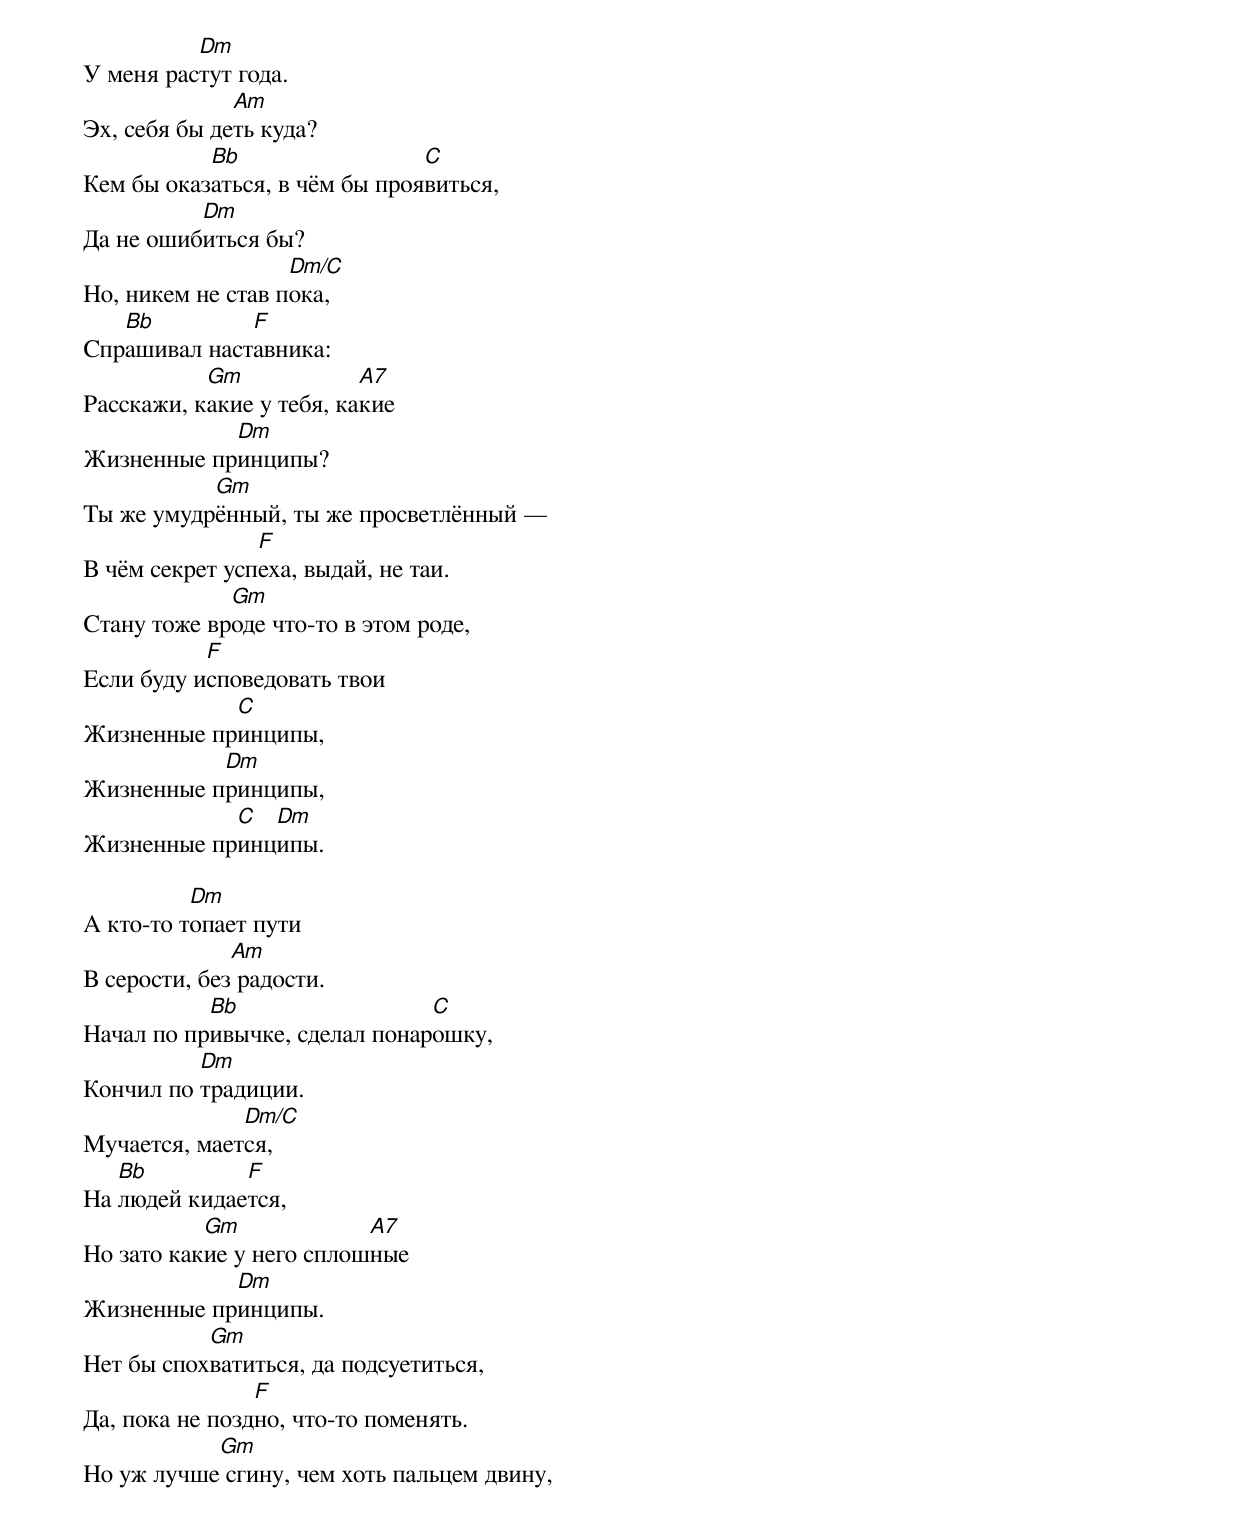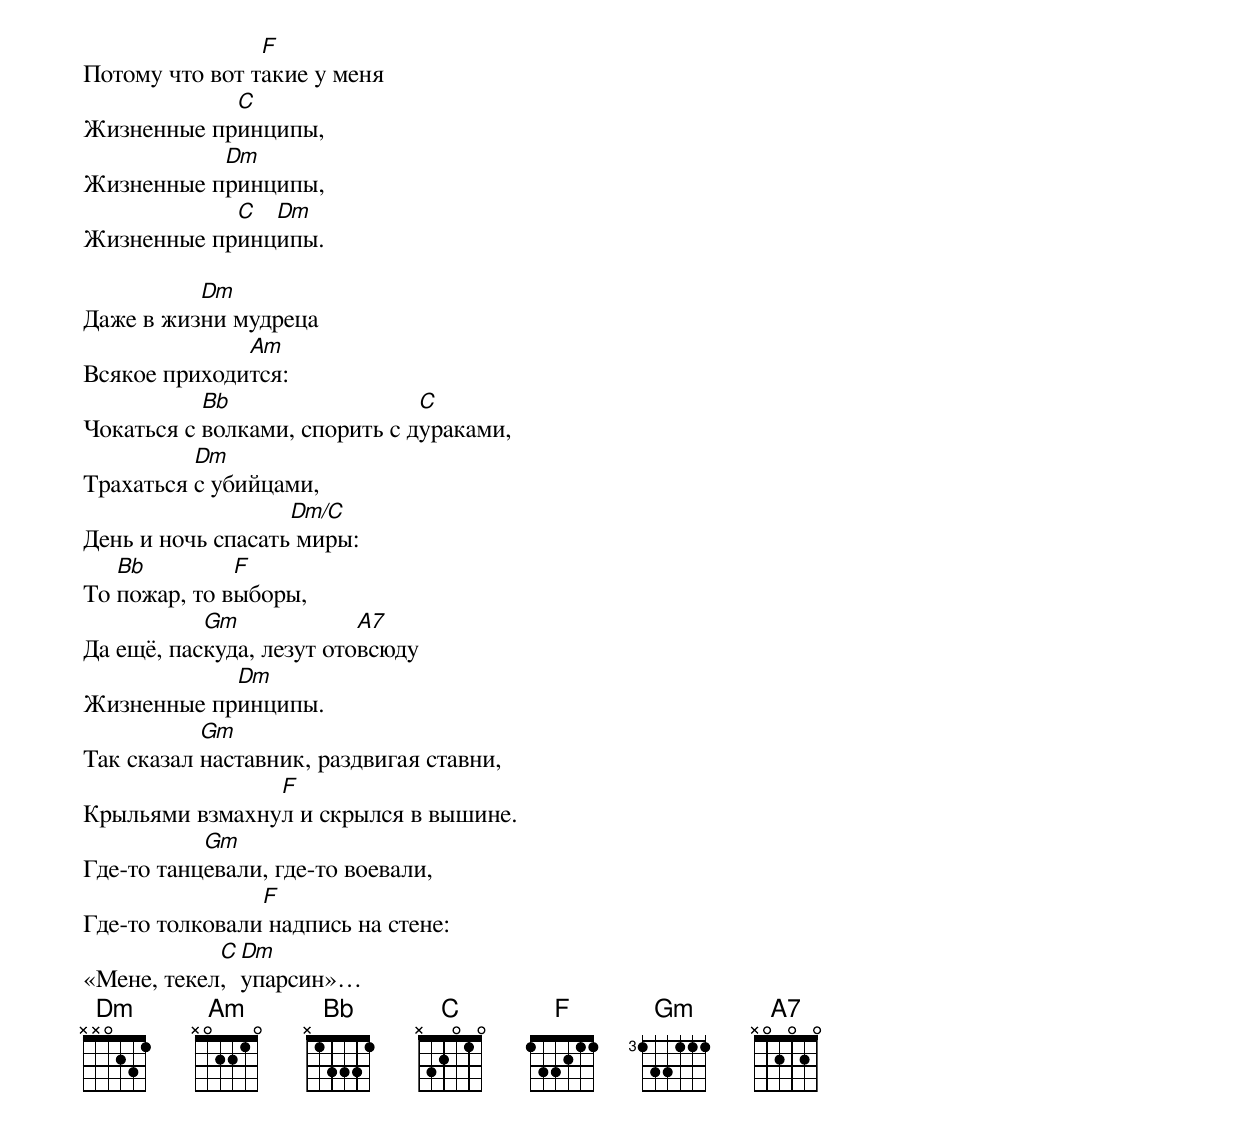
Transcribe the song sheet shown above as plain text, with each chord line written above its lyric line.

          Dm
У меня растут года.
              Am
Эх, себя бы деть куда?
           Bb                  C
Кем бы оказаться, в чём бы проявиться,
          Dm
Да не ошибиться бы?
                   Dm/C
Но, никем не став пока,
   Bb         F
Спрашивал наставника:
           Gm             A7
Расскажи, какие у тебя, какие
            Dm
Жизненные принципы?
           Gm
Ты же умудрённый, ты же просветлённый —
                F
В чём секрет успеха, выдай, не таи.
             Gm
Стану тоже вроде что-то в этом роде,
           F
Если буду исповедовать твои
            C
Жизненные принципы,
           Dm
Жизненные принципы,
            C  Dm
Жизненные принципы.

          Dm
А кто-то топает пути
              Am
В серости, без радости.
           Bb                  C
Начал по привычке, сделал понарошку,
          Dm
Кончил по традиции.
              Dm/C
Мучается, мается,
   Bb         F
На людей кидается,
           Gm             A7
Но зато какие у него сплошные
            Dm
Жизненные принципы.
           Gm
Нет бы спохватиться, да подсуетиться,
                F
Да, пока не поздно, что-то поменять.
           Gm
Но уж лучше сгину, чем хоть пальцем двину,
                F
Потому что вот такие у меня
            C
Жизненные принципы,
           Dm
Жизненные принципы,
            C  Dm
Жизненные принципы.

          Dm
Даже в жизни мудреца
              Am
Всякое приходится:
           Bb                  C
Чокаться с волками, спорить с дураками,
          Dm
Трахаться с убийцами,
                   Dm/C
День и ночь спасать миры:
   Bb         F
То пожар, то выборы,
           Gm             A7
Да ещё, паскуда, лезут отовсюду
            Dm
Жизненные принципы.
           Gm
Так сказал наставник, раздвигая ставни,
                F
Крыльями взмахнул и скрылся в вышине.
           Gm
Где-то танцевали, где-то воевали,
                F
Где-то толковали надпись на стене:
            C Dm
«Мене, текел, упарсин»…
